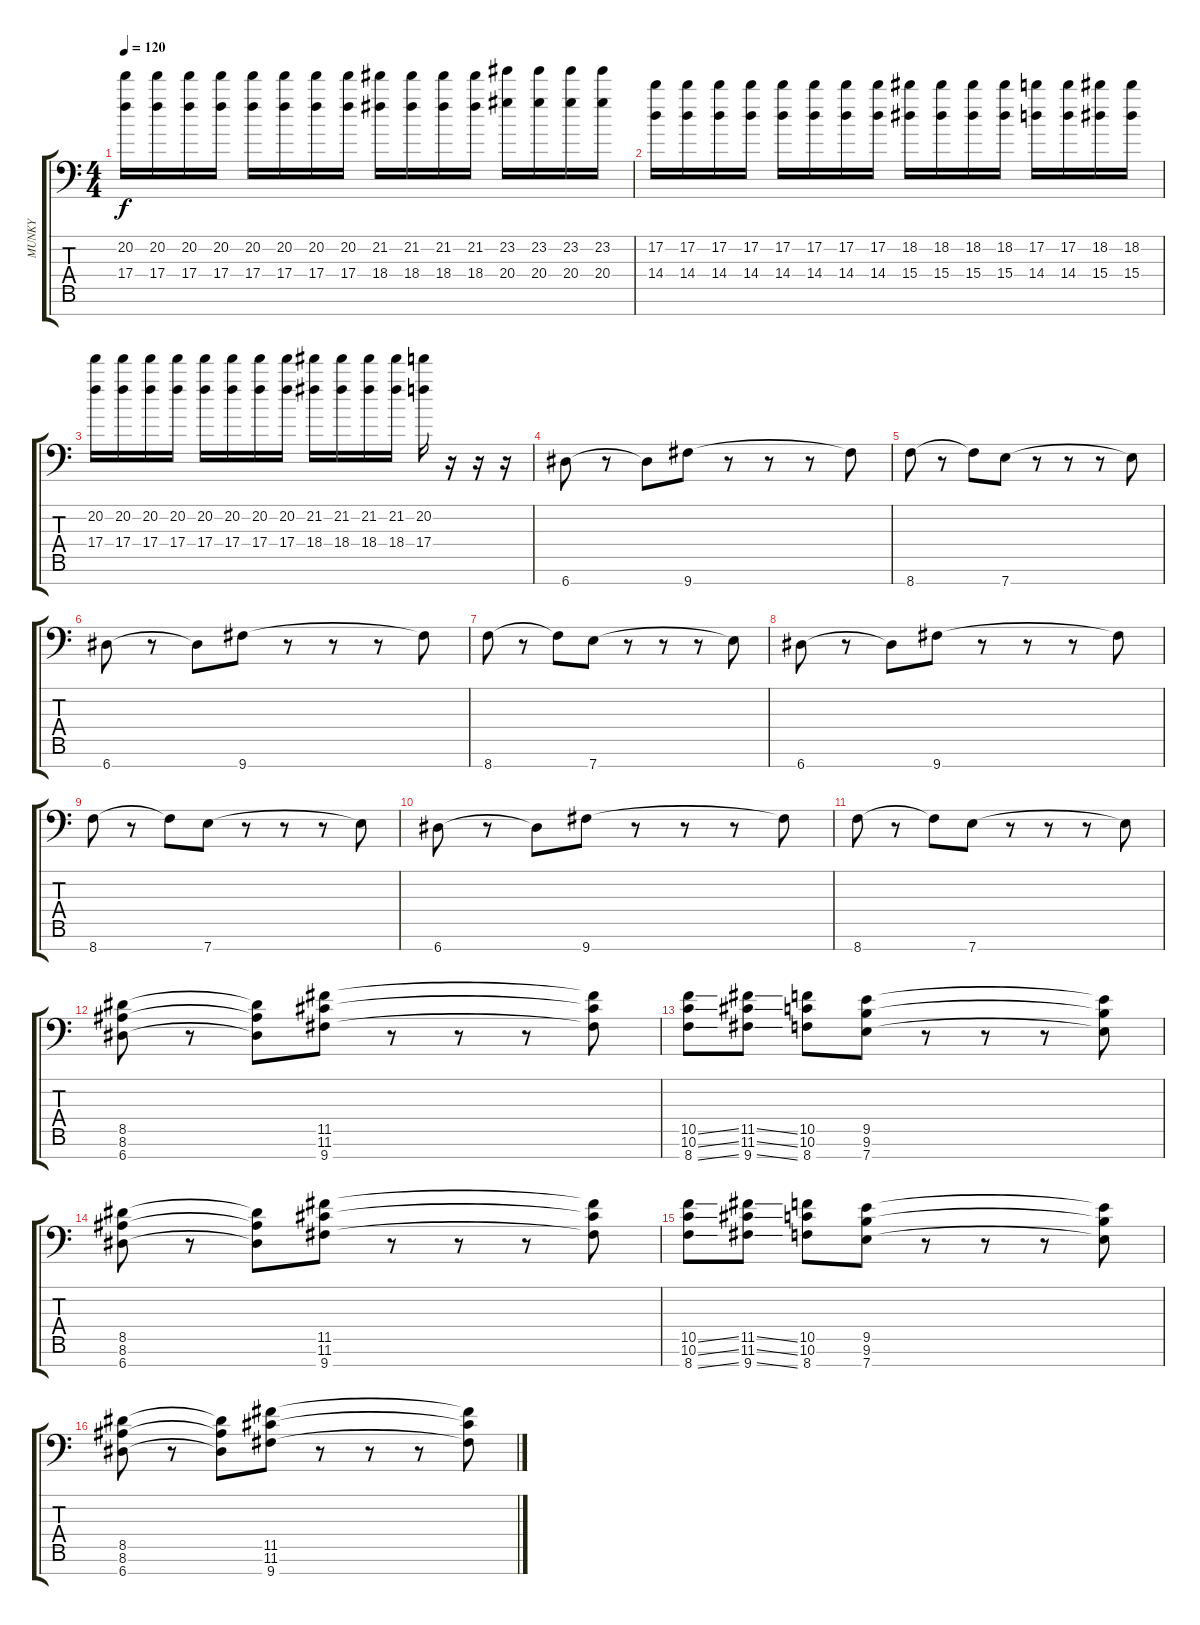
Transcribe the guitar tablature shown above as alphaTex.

\track ("MUNKY" "MUNKY") {instrument overdrivenguitar}
\staff {score tabs}
\tuning (D4 A3 F3 C3 G2 D2 A1) {hide}
\ts (4 4)
\tempo 120
\clef f4
\ks c
(20.2 17.4).16{dy f} (20.2 17.4).16 (20.2 17.4).16 (20.2 17.4).16 (20.2 17.4).16 (20.2 17.4).16 (20.2 17.4).16 (20.2 17.4).16 (21.2 18.4).16 (21.2 18.4).16 (21.2 18.4).16 (21.2 18.4).16 (23.2 20.4).16 (23.2 20.4).16 (23.2 20.4).16 (23.2 20.4).16 |
(17.2 14.4).16 (17.2 14.4).16 (17.2 14.4).16 (17.2 14.4).16 (17.2 14.4).16 (17.2 14.4).16 (17.2 14.4).16 (17.2 14.4).16 (18.2 15.4).16 (18.2 15.4).16 (18.2 15.4).16 (18.2 15.4).16 (17.2 14.4).16 (17.2 14.4).16 (18.2 15.4).16 (18.2 15.4).16 |
(20.2 17.4).16 (20.2 17.4).16 (20.2 17.4).16 (20.2 17.4).16 (20.2 17.4).16 (20.2 17.4).16 (20.2 17.4).16 (20.2 17.4).16 (21.2 18.4).16 (21.2 18.4).16 (21.2 18.4).16 (21.2 18.4).16 (20.2 17.4).16 r.16 r.16 r.16 |
6.7.8 r.8 6.7{t}.8 9.7.8 r.8 r.8 r.8 9.7{t}.8 |
8.7.8 r.8 8.7{t}.8 7.7.8 r.8 r.8 r.8 7.7{t}.8 |
6.7.8 r.8 6.7{t}.8 9.7.8 r.8 r.8 r.8 9.7{t}.8 |
8.7.8 r.8 8.7{t}.8 7.7.8 r.8 r.8 r.8 7.7{t}.8 |
6.7.8 r.8 6.7{t}.8 9.7.8 r.8 r.8 r.8 9.7{t}.8 |
8.7.8 r.8 8.7{t}.8 7.7.8 r.8 r.8 r.8 7.7{t}.8 |
6.7.8 r.8 6.7{t}.8 9.7.8 r.8 r.8 r.8 9.7{t}.8 |
8.7.8 r.8 8.7{t}.8 7.7.8 r.8 r.8 r.8 7.7{t}.8 |
(8.5 8.6 6.7).8 r.8 (8.5{t} 8.6{t} 6.7{t}).8 (11.5 11.6 9.7).8 r.8 r.8 r.8 (11.5{t} 11.6{t} 9.7{t}).8 |
(10.5{ss} 10.6{ss} 8.7{ss}).8 (11.5{ss} 11.6{ss} 9.7{ss}).8 (10.5 10.6 8.7).8 (9.5 9.6 7.7).8 r.8 r.8 r.8 (9.5{t} 9.6{t} 7.7{t}).8 |
(8.5 8.6 6.7).8 r.8 (8.5{t} 8.6{t} 6.7{t}).8 (11.5 11.6 9.7).8 r.8 r.8 r.8 (11.5{t} 11.6{t} 9.7{t}).8 |
(10.5{ss} 10.6{ss} 8.7{ss}).8 (11.5{ss} 11.6{ss} 9.7{ss}).8 (10.5 10.6 8.7).8 (9.5 9.6 7.7).8 r.8 r.8 r.8 (9.5{t} 9.6{t} 7.7{t}).8 |
(8.5 8.6 6.7).8 r.8 (8.5{t} 8.6{t} 6.7{t}).8 (11.5 11.6 9.7).8 r.8 r.8 r.8 (11.5{t} 11.6{t} 9.7{t}).8
